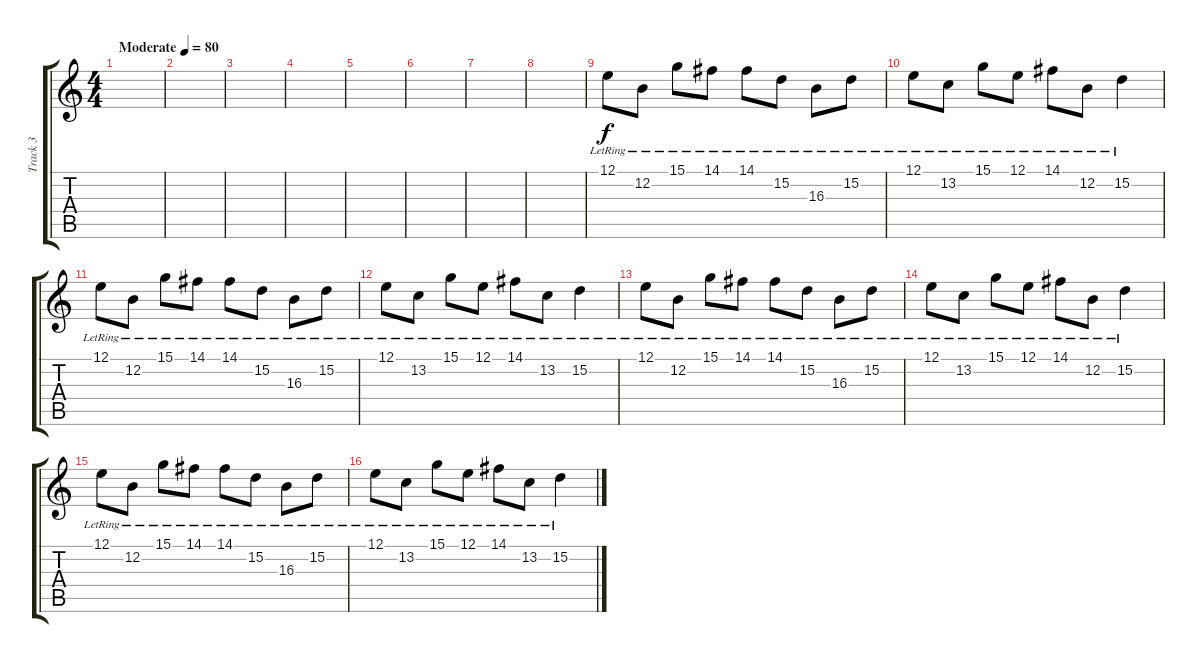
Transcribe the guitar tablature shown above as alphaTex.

\track ("Track 3" "Track 3") {instrument acousticgrandpiano}
\staff {score tabs}
\tuning (E4 B3 G3 D3 A2 E2) {hide}
\ts (4 4)
\tempo (80 "Moderate")
\clef g2
\ks c
|
|
|
|
|
|
|
|
12.1{lr}.8 12.2{lr}.8 15.1{lr}.8 14.1{lr}.8 14.1{lr}.8 15.2{lr}.8 16.3{lr}.8 15.2{lr}.8 |
12.1{lr}.8 13.2{lr}.8 15.1{lr}.8 12.1{lr}.8 14.1{lr}.8 12.2{lr}.8 15.2{lr}.4 |
12.1{lr}.8 12.2{lr}.8 15.1{lr}.8 14.1{lr}.8 14.1{lr}.8 15.2{lr}.8 16.3{lr}.8 15.2{lr}.8 |
12.1{lr}.8 13.2{lr}.8 15.1{lr}.8 12.1{lr}.8 14.1{lr}.8 13.2{lr}.8 15.2{lr}.4 |
12.1{lr}.8 12.2{lr}.8 15.1{lr}.8 14.1{lr}.8 14.1{lr}.8 15.2{lr}.8 16.3{lr}.8 15.2{lr}.8 |
12.1{lr}.8 13.2{lr}.8 15.1{lr}.8 12.1{lr}.8 14.1{lr}.8 12.2{lr}.8 15.2{lr}.4 |
12.1{lr}.8 12.2{lr}.8 15.1{lr}.8 14.1{lr}.8 14.1{lr}.8 15.2{lr}.8 16.3{lr}.8 15.2{lr}.8 |
12.1{lr}.8 13.2{lr}.8 15.1{lr}.8 12.1{lr}.8 14.1{lr}.8 13.2{lr}.8 15.2{lr}.4
